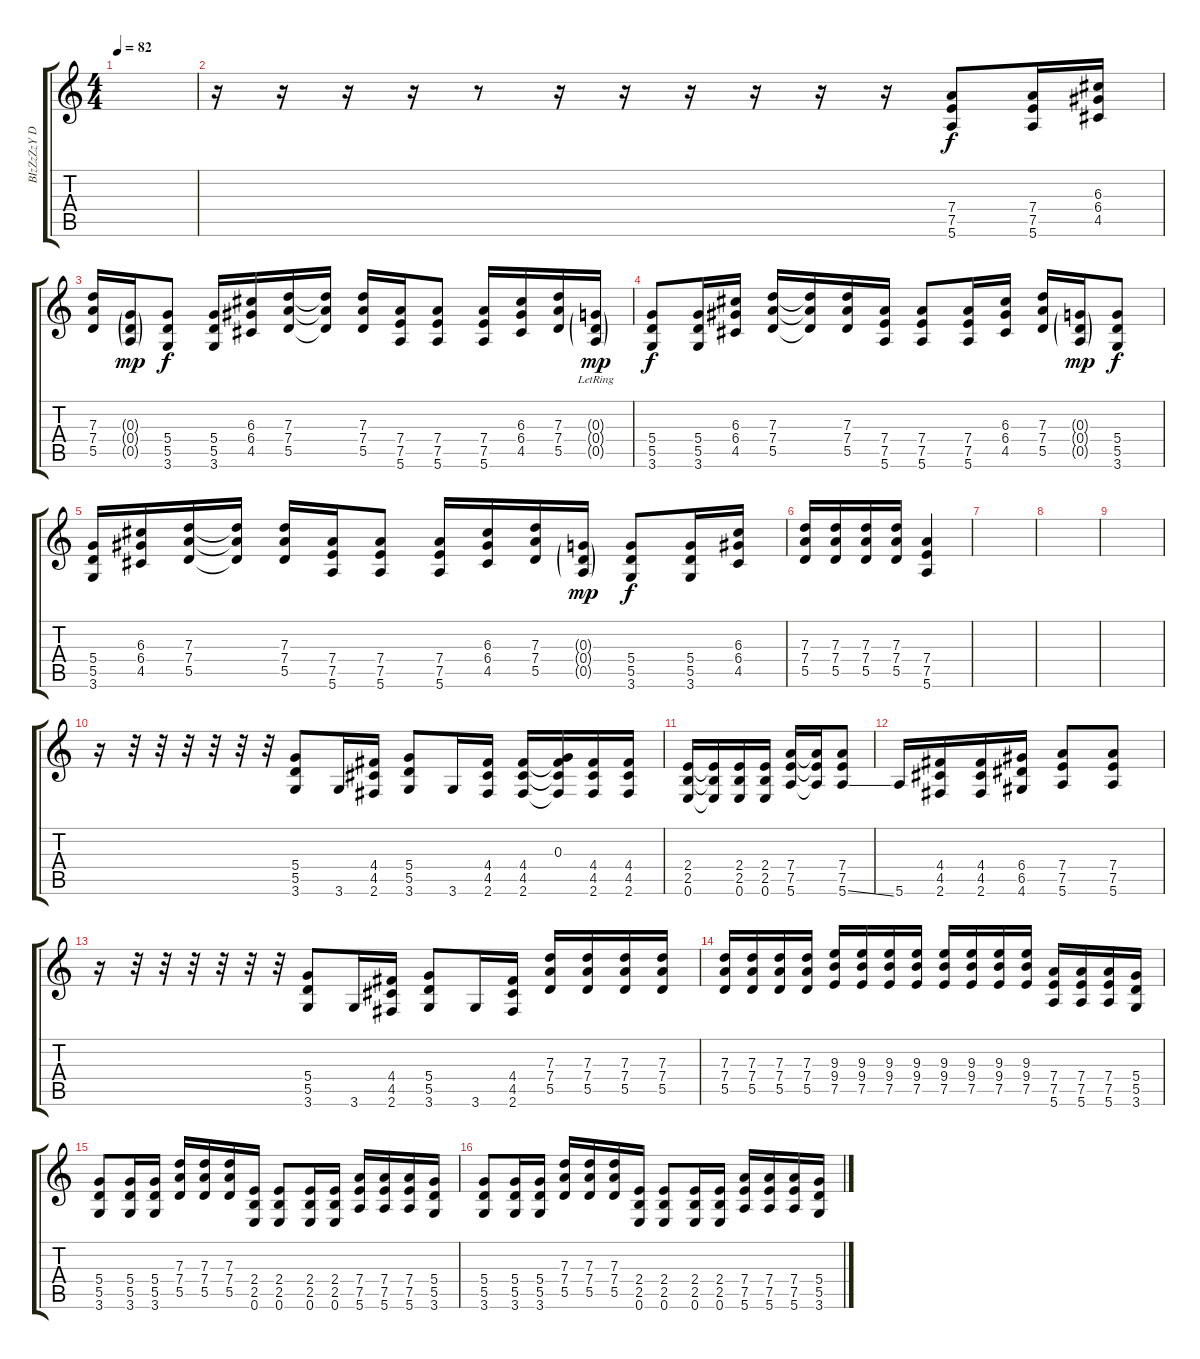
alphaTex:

\track ("BIzZzZzY Dd" "BIzZzZzY D") {instrument distortionguitar}
\staff {score tabs}
\tuning (E4 B3 G3 D3 A2 E2) {hide}
\ts (4 4)
\tempo 82
\clef g2
\ks c
|
r.16 r.16 r.16 r.16 r.8 r.16 r.16 r.16 r.16 r.16 r.16 (7.4 7.5 5.6).8 (7.4 7.5 5.6).16 (6.3 6.4 4.5).16 |
(7.3 7.4 5.5).16 (0.3{g} 0.4{g} 0.5{g}).16{dy mp} (5.4 5.5 3.6).8{dy f} (5.4 5.5 3.6).16 (6.3 6.4 4.5).16 (7.3 7.4 5.5).16 (7.3{t} 7.4{t} 5.5{t}).16 (7.3 7.4 5.5).16 (7.4 7.5 5.6).16 (7.4 7.5 5.6).8 (7.4 7.5 5.6).16 (6.3 6.4 4.5).16 (7.3 7.4 5.5).16 (0.3{g} 0.4{g} 0.5{g lr}).16{dy mp} |
(5.4 5.5 3.6).8{dy f} (5.4 5.5 3.6).16 (6.3 6.4 4.5).16 (7.3 7.4 5.5).16 (7.3{t} 7.4{t} 5.5{t}).16 (7.3 7.4 5.5).16 (7.4 7.5 5.6).16 (7.4 7.5 5.6).8 (7.4 7.5 5.6).16 (6.3 6.4 4.5).16 (7.3 7.4 5.5).16 (0.3{g} 0.4{g} 0.5{g}).16{dy mp} (5.4 5.5 3.6).8{dy f} |
(5.4 5.5 3.6).16 (6.3 6.4 4.5).16 (7.3 7.4 5.5).16 (7.3{t} 7.4{t} 5.5{t}).16 (7.3 7.4 5.5).16 (7.4 7.5 5.6).16 (7.4 7.5 5.6).8 (7.4 7.5 5.6).16 (6.3 6.4 4.5).16 (7.3 7.4 5.5).16 (0.3{g} 0.4{g} 0.5{g}).16{dy mp} (5.4 5.5 3.6).8{dy f} (5.4 5.5 3.6).16 (6.3 6.4 4.5).16 |
(7.3 7.4 5.5).16 (7.3 7.4 5.5).16 (7.3 7.4 5.5).16 (7.3 7.4 5.5).16 (7.4 7.5 5.6).4 |
|
|
|
r.16 r.32 r.32 r.32 r.32 r.32 r.32 (5.4 5.5 3.6).8 3.6.16 (4.4 4.5 2.6).16 (5.4 5.5 3.6).8 3.6.16 (4.4 4.5 2.6).16 (4.4 4.5 2.6).16 (0.3 4.4{t} 4.5{t} 2.6{t}).16 (4.4 4.5 2.6).16 (4.4 4.5 2.6).16 |
(2.4 2.5 0.6).16 (2.4{t} 2.5{t} 0.6{t}).16 (2.4 2.5 0.6).16 (2.4 2.5 0.6).16 (7.4 7.5 5.6).16 (7.4{t} 7.5{t} 5.6{t}).16 (7.4 7.5 5.6{ss}).8 |
5.6.16 (4.4 4.5 2.6).16 (4.4 4.5 2.6).16 (6.4 6.5 4.6).16 (7.4 7.5 5.6).8 (7.4 7.5 5.6).8 |
r.16 r.32 r.32 r.32 r.32 r.32 r.32 (5.4 5.5 3.6).8 3.6.16 (4.4 4.5 2.6).16 (5.4 5.5 3.6).8 3.6.16 (4.4 4.5 2.6).16 (7.3 7.4 5.5).16 (7.3 7.4 5.5).16 (7.3 7.4 5.5).16 (7.3 7.4 5.5).16 |
(7.3 7.4 5.5).16 (7.3 7.4 5.5).16 (7.3 7.4 5.5).16 (7.3 7.4 5.5).16 (9.3 9.4 7.5).16 (9.3 9.4 7.5).16 (9.3 9.4 7.5).16 (9.3 9.4 7.5).16 (9.3 9.4 7.5).16 (9.3 9.4 7.5).16 (9.3 9.4 7.5).16 (9.3 9.4 7.5).16 (7.4 7.5 5.6).16 (7.4 7.5 5.6).16 (7.4 7.5 5.6).16 (5.4 5.5 3.6).16 |
(5.4 5.5 3.6).8 (5.4 5.5 3.6).16 (5.4 5.5 3.6).16 (7.3 7.4 5.5).16 (7.3 7.4 5.5).16 (7.3 7.4 5.5).16 (2.4 2.5 0.6).16 (2.4 2.5 0.6).8 (2.4 2.5 0.6).16 (2.4 2.5 0.6).16 (7.4 7.5 5.6).16 (7.4 7.5 5.6).16 (7.4 7.5 5.6).16 (5.4 5.5 3.6).16 |
(5.4 5.5 3.6).8 (5.4 5.5 3.6).16 (5.4 5.5 3.6).16 (7.3 7.4 5.5).16 (7.3 7.4 5.5).16 (7.3 7.4 5.5).16 (2.4 2.5 0.6).16 (2.4 2.5 0.6).8 (2.4 2.5 0.6).16 (2.4 2.5 0.6).16 (7.4 7.5 5.6).16 (7.4 7.5 5.6).16 (7.4 7.5 5.6).16 (5.4 5.5 3.6).16
